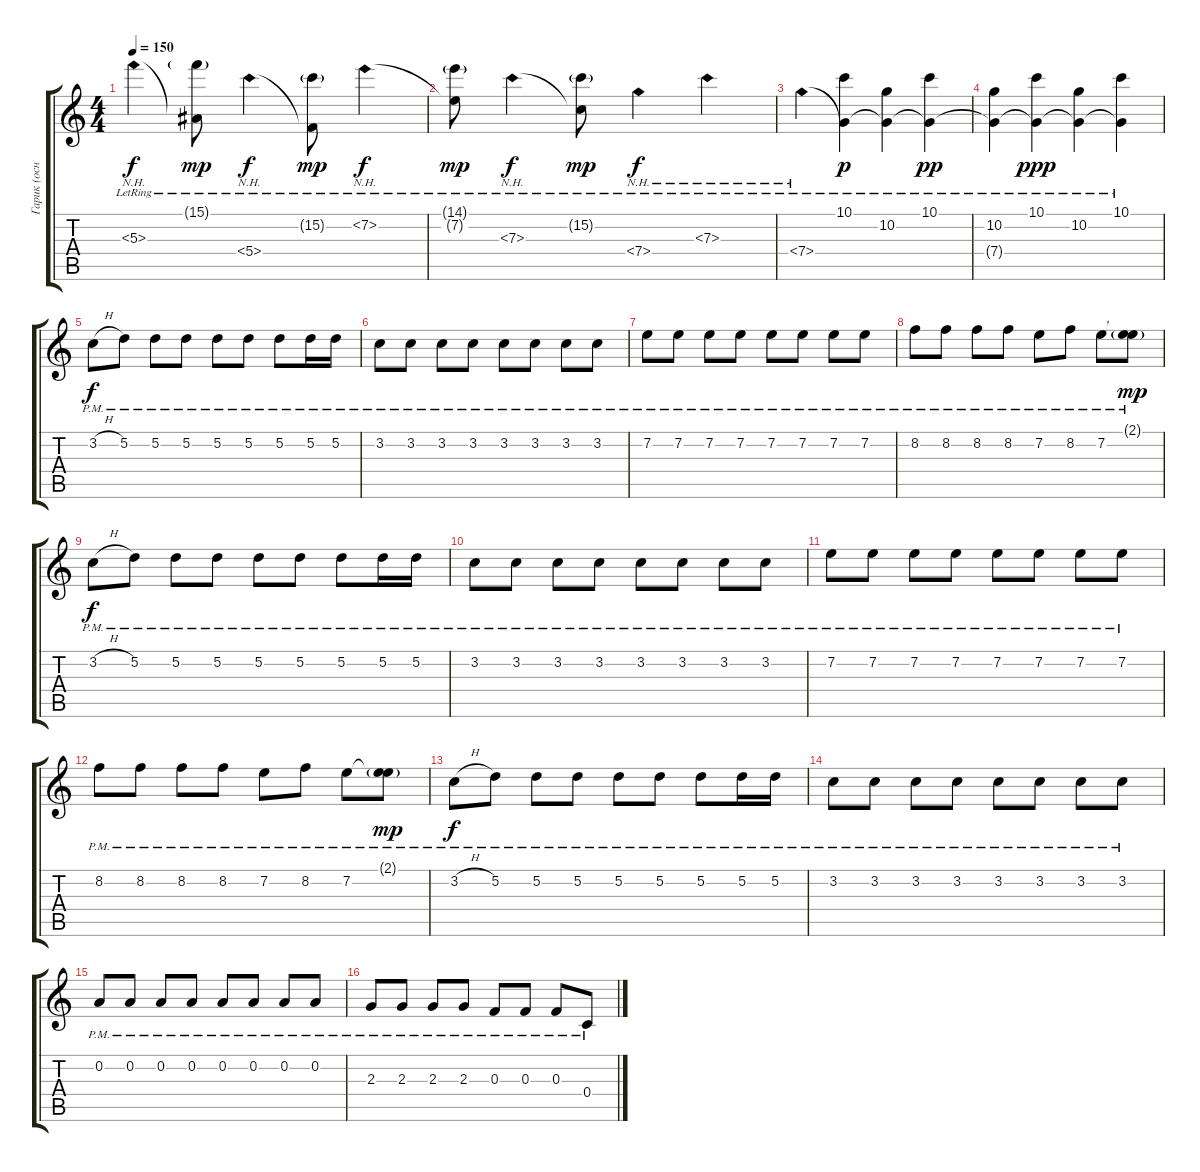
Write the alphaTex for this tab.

\track ("Гарик (основа)" "Гарик (осн") {instrument electricguitarclean}
\staff {score tabs}
\tuning (D4 A3 F3 C3 G2 C2) {hide}
\ts (4 4)
\tempo 150
\clef g2
\ks c
5.3{nh lr}.4{dy f} (15.1{g lr} 5.3{t}).8{dy mp} 5.4{nh lr}.4{dy f} (15.2{g lr} 5.4{t}).8{dy mp} 7.2{nh lr}.4{dy f} |
(14.1{g lr} 7.2{t}).8{dy mp} 7.3{nh lr}.4{dy f} (15.2{g lr} 7.3{t}).8{dy mp} 7.4{nh lr}.4{dy f} 7.3{nh lr}.4 |
7.4{nh lr}.4 (10.1{lr} 7.4{t}).4{dy p} (10.2{lr} 7.4{t}).4 (10.1{lr} 7.4{t}).4{dy pp} |
(10.2{lr} 7.4{t}).4 (10.1{lr} 7.4{t}).4{dy ppp} (10.2{lr} 7.4{t}).4 (10.1{lr} 7.4{t}).4 |
3.2{h pm}.8{dy f volume 14 instrument overdrivenguitar} 5.2{pm}.8 5.2{pm}.8 5.2{pm}.8 5.2{pm}.8 5.2{pm}.8 5.2{pm}.8 5.2{pm}.16 5.2{pm}.16 |
3.2{pm}.8 3.2{pm}.8 3.2{pm}.8 3.2{pm}.8 3.2{pm}.8 3.2{pm}.8 3.2{pm}.8 3.2{pm}.8 |
7.2{pm}.8 7.2{pm}.8 7.2{pm}.8 7.2{pm}.8 7.2{pm}.8 7.2{pm}.8 7.2{pm}.8 7.2{pm}.8 |
8.2{pm}.8 8.2{pm}.8 8.2{pm}.8 8.2{pm}.8 7.2{pm}.8 8.2{pm}.8 7.2{pm}.8 (2.1{g pm} 7.2{t}).8{dy mp} |
3.2{h pm}.8{dy f} 5.2{pm}.8 5.2{pm}.8 5.2{pm}.8 5.2{pm}.8 5.2{pm}.8 5.2{pm}.8 5.2{pm}.16 5.2{pm}.16 |
3.2{pm}.8 3.2{pm}.8 3.2{pm}.8 3.2{pm}.8 3.2{pm}.8 3.2{pm}.8 3.2{pm}.8 3.2{pm}.8 |
7.2{pm}.8 7.2{pm}.8 7.2{pm}.8 7.2{pm}.8 7.2{pm}.8 7.2{pm}.8 7.2{pm}.8 7.2{pm}.8 |
8.2{pm}.8 8.2{pm}.8 8.2{pm}.8 8.2{pm}.8 7.2{pm}.8 8.2{pm}.8 7.2{pm}.8 (2.1{g pm} 7.2{t}).8{dy mp} |
3.2{h pm}.8{dy f} 5.2{pm}.8 5.2{pm}.8 5.2{pm}.8 5.2{pm}.8 5.2{pm}.8 5.2{pm}.8 5.2{pm}.16 5.2{pm}.16 |
3.2{pm}.8 3.2{pm}.8 3.2{pm}.8 3.2{pm}.8 3.2{pm}.8 3.2{pm}.8 3.2{pm}.8 3.2{pm}.8 |
0.2{pm}.8 0.2{pm}.8 0.2{pm}.8 0.2{pm}.8 0.2{pm}.8 0.2{pm}.8 0.2{pm}.8 0.2{pm}.8 |
2.3{pm}.8 2.3{pm}.8 2.3{pm}.8 2.3{pm}.8 0.3{pm}.8 0.3{pm}.8 0.3{pm}.8 0.4{pm}.8
